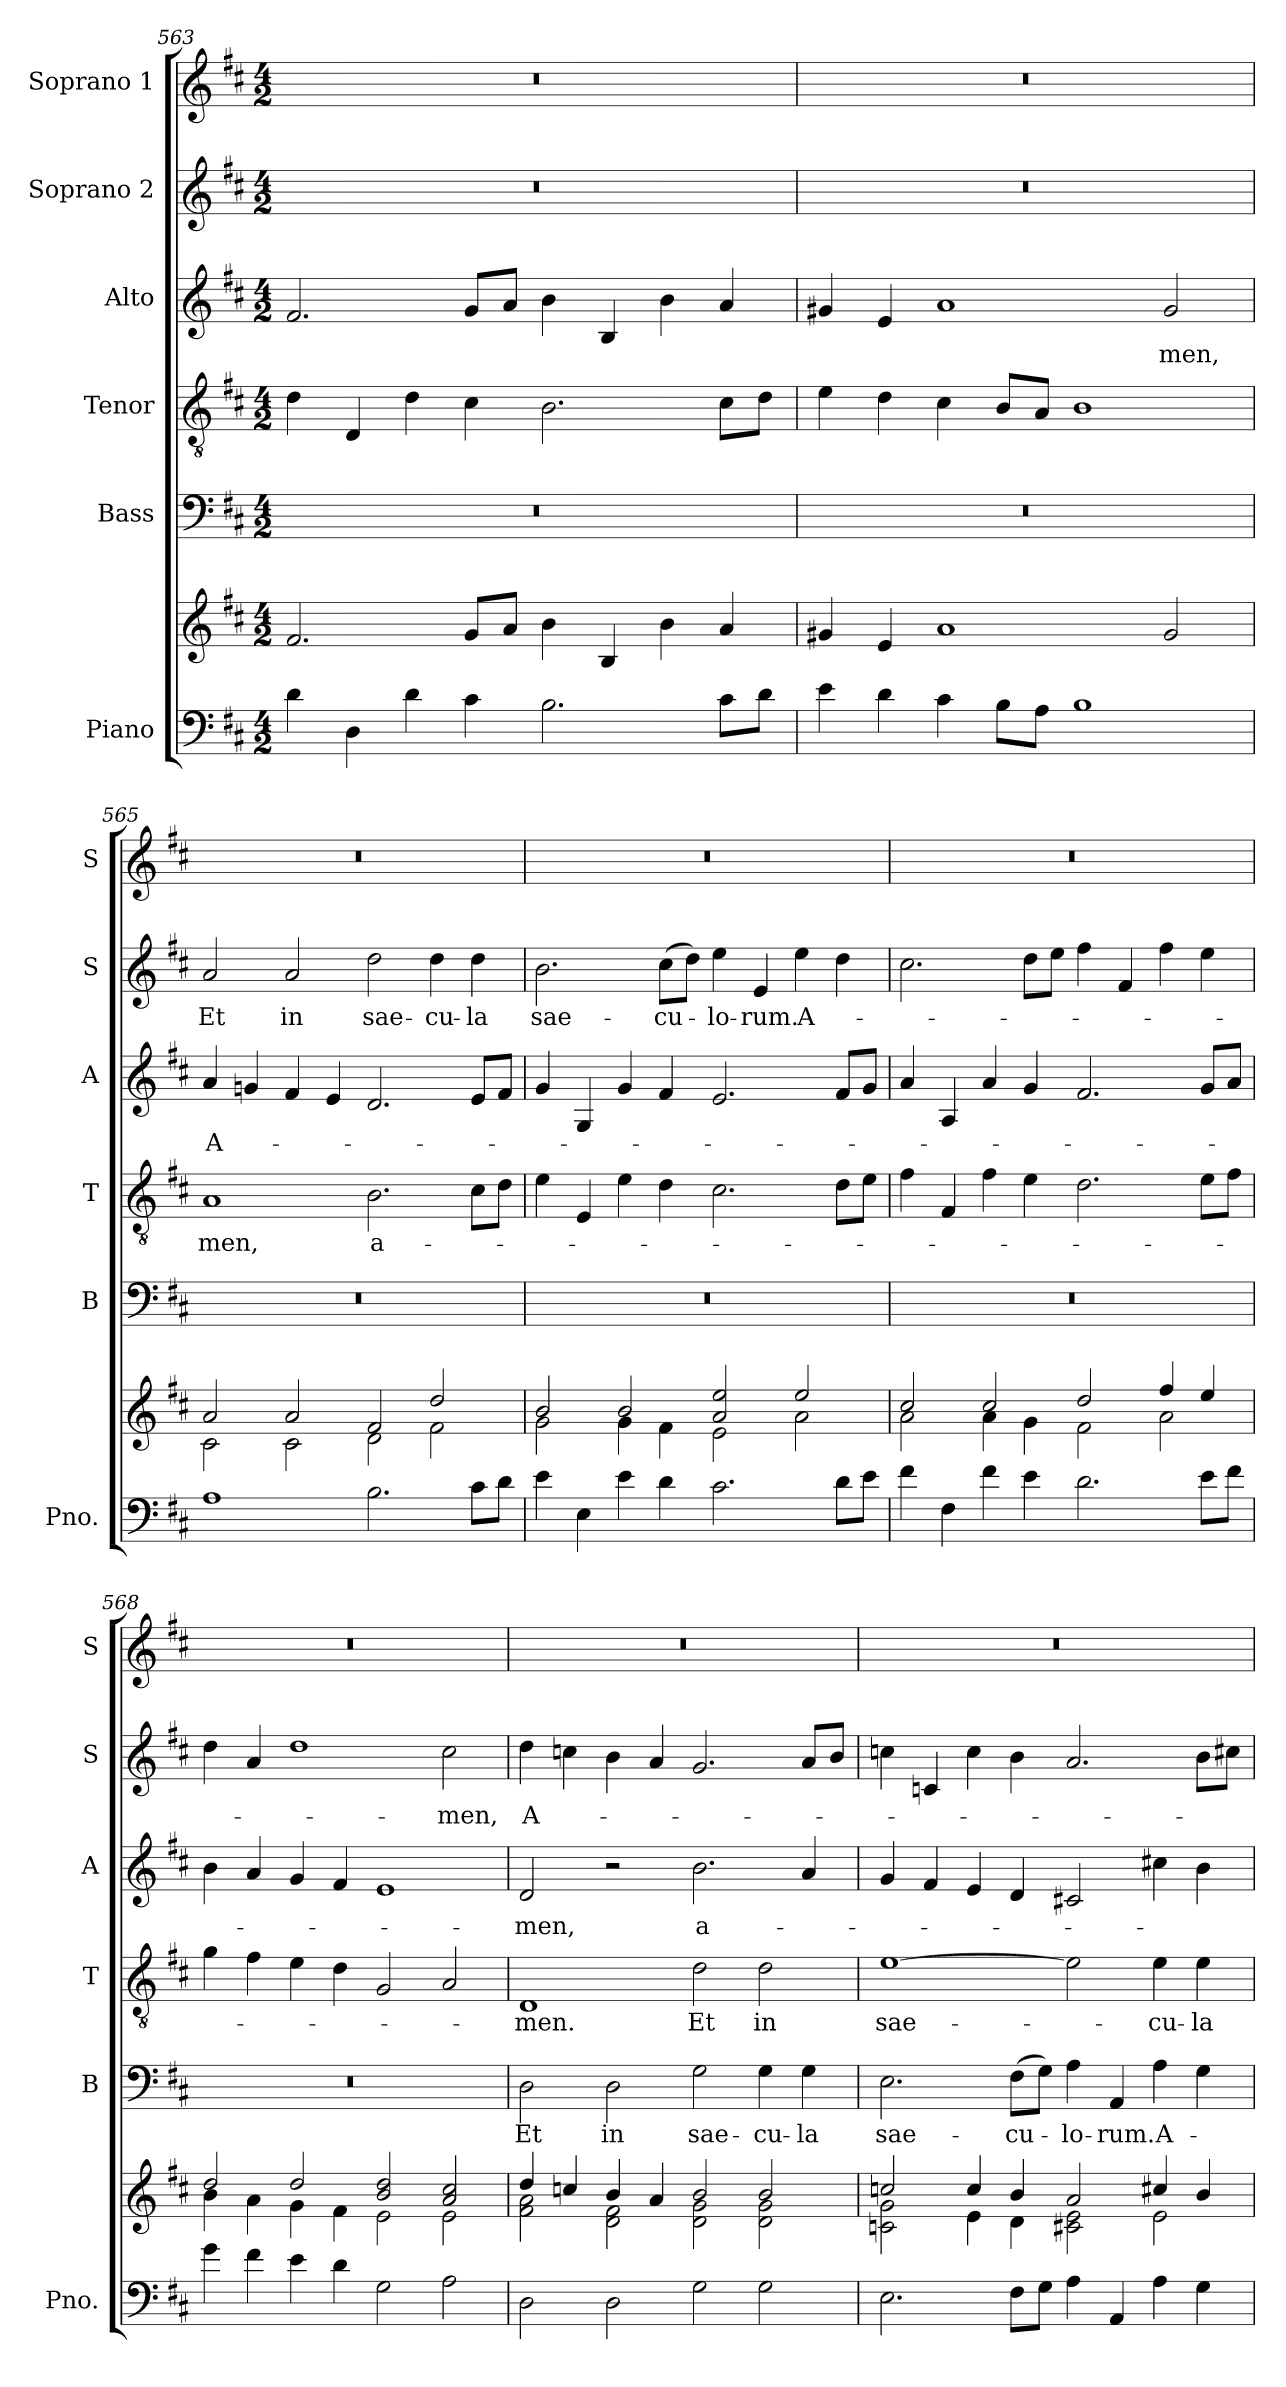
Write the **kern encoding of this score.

**kern	**kern	**kern	**text	**kern	**text	**kern	**text	**kern	**text	**kern
*part6	*part6	*part5	*part5	*part4	*part4	*part3	*part3	*part2	*part2	*part1
*staff7	*staff6	*staff5	*staff5	*staff4	*staff4	*staff3	*staff3	*staff2	*staff2	*staff1
*I"Piano	*	*I"Bass	*	*I"Tenor	*	*I"Alto	*	*I"Soprano 2	*	*I"Soprano 1
*I'Pno.	*	*I'B	*	*I'T	*	*I'A	*	*I'S	*	*I'S
*clefF4	*clefG2	*clefF4	*	*clefGv2	*	*clefG2	*	*clefG2	*	*clefG2
*k[f#c#]	*k[f#c#]	*k[f#c#]	*	*k[f#c#]	*	*k[f#c#]	*	*k[f#c#]	*	*k[f#c#]
*D:	*D:	*D:	*	*D:	*	*D:	*	*D:	*	*D:
*M4/2	*M4/2	*M4/2	*	*M4/2	*	*M4/2	*	*M4/2	*	*M4/2
=563	=563	=563	=563	=563	=563	=563	=563	=563	=563	=563
4d\	2.f#/	0r	.	4d\	.	2.f#/	.	0r	.	0r
4D\	.	.	.	4D/	.	.	.	.	.	.
4d\	.	.	.	4d\	.	.	.	.	.	.
4c#\	8g/L	.	.	4c#\	.	8g/L	.	.	.	.
.	8a/J	.	.	.	.	8a/J	.	.	.	.
2.B\	4b\	.	.	2.B\	.	4b\	.	.	.	.
.	4B/	.	.	.	.	4B/	.	.	.	.
.	4b\	.	.	.	.	4b\	.	.	.	.
8c#\L	4a/	.	.	8c#\L	.	4a/	.	.	.	.
8d\J	.	.	.	8d\J	.	.	.	.	.	.
=564	=564	=564	=564	=564	=564	=564	=564	=564	=564	=564
4e\	4g#X/	0r	.	4e\	.	4g#X/	.	0r	.	0r
4d\	4e/	.	.	4d\	.	4e/	.	.	.	.
4c#\	1a	.	.	4c#\	.	1a	.	.	.	.
8B\L	.	.	.	8B/L	.	.	.	.	.	.
8A\J	.	.	.	8A/J	.	.	.	.	.	.
1B	.	.	.	1B	.	.	.	.	.	.
!	!	!	!	!	!	!	!LO:LY:b	!	!	!
.	2g#/	.	.	.	.	2g#/	-men,	.	.	.
!!LO:PB:g=z
=565	=565	=565	=565	=565	=565	=565	=565	=565	=565	=565
*	*^	*	*	*	*	*	*	*	*	*
!	!	!	!	!	!	!LO:LY:b	!	!LO:LY:b	!	!LO:LY:b	!
1A	2a/	2c#\	0r	.	1A	-men,	4a/	A-	2a/	Et	0r
.	.	.	.	.	.	.	4gn/	.	.	.	.
!	!	!	!	!	!	!	!	!	!	!LO:LY:b	!
.	2a/	2c#\	.	.	.	.	4f#/	.	2a/	in	.
.	.	.	.	.	.	.	4e/	.	.	.	.
!	!	!	!	!	!	!LO:LY:b	!	!	!	!LO:LY:b	!
2.B\	2f#/	2d\	.	.	2.B\	a-	2.d/	.	2dd\	sae-	.
!	!	!	!	!	!	!	!	!	!	!LO:LY:b	!
.	2dd/	2f#\	.	.	.	.	.	.	4dd\	-cu-	.
!	!	!	!	!	!	!	!	!	!	!LO:LY:b	!
8c#\L	.	.	.	.	8c#\L	.	8e/L	.	4dd\	-la	.
8d\J	.	.	.	.	8d\J	.	8f#/J	.	.	.	.
=566	=566	=566	=566	=566	=566	=566	=566	=566	=566	=566	=566
!	!	!	!	!	!	!	!	!	!	!LO:LY:b	!
4e\	2b/	2g\	0r	.	4e\	.	4g/	.	2.b\	sae-	0r
4E\	.	.	.	.	4E/	.	4G/	.	.	.	.
4e\	2b/	4g\	.	.	4e\	.	4g/	.	.	.	.
!	!	!	!	!	!	!	!	!	!	!LO:LY:b	!
4d\	.	4f#\	.	.	4d\	.	4f#/	.	(8cc#\L	-cu-	.
.	.	.	.	.	.	.	.	.	8dd\J)	.	.
!	!	!	!	!	!	!	!	!	!	!LO:LY:b	!
2.c#\	2a/ 2ee/	2e\	.	.	2.c#\	.	2.e/	.	4ee\	-lo-	.
!	!	!	!	!	!	!	!	!	!	!LO:LY:b	!
.	.	.	.	.	.	.	.	.	4e/	-rum.	.
!	!	!	!	!	!	!	!	!	!	!LO:LY:b	!
.	2ee/	2a\	.	.	.	.	.	.	4ee\	A-	.
8d\L	.	.	.	.	8d\L	.	8f#/L	.	4dd\	.	.
8e\J	.	.	.	.	8e\J	.	8g/J	.	.	.	.
=567	=567	=567	=567	=567	=567	=567	=567	=567	=567	=567	=567
4f#\	2cc#/	2a\	0r	.	4f#\	.	4a/	.	2.cc#\	.	0r
4F#\	.	.	.	.	4F#/	.	4A/	.	.	.	.
4f#\	2cc#/	4a\	.	.	4f#\	.	4a/	.	.	.	.
4e\	.	4g\	.	.	4e\	.	4g/	.	8dd\L	.	.
.	.	.	.	.	.	.	.	.	8ee\J	.	.
2.d\	2dd/	2f#\	.	.	2.d\	.	2.f#/	.	4ff#\	.	.
.	.	.	.	.	.	.	.	.	4f#/	.	.
.	4ff#/	2a\	.	.	.	.	.	.	4ff#\	.	.
8e\L	4ee/	.	.	.	8e\L	.	8g/L	.	4ee\	.	.
8f#\J	.	.	.	.	8f#\J	.	8a/J	.	.	.	.
=568	=568	=568	=568	=568	=568	=568	=568	=568	=568	=568	=568
4g\	2dd/	4b\	0r	.	4g\	.	4b\	.	4dd\	.	0r
4f#\	.	4a\	.	.	4f#\	.	4a/	.	4a/	.	.
4e\	2dd/	4g\	.	.	4e\	.	4g/	.	1dd	.	.
4d\	.	4f#\	.	.	4d\	.	4f#/	.	.	.	.
2G\	2b/ 2dd/	2e\	.	.	2G/	.	1e	.	.	.	.
!	!	!	!	!	!	!	!	!	!	!LO:LY:b	!
2A\	2a/ 2cc#/	2e\	.	.	2A/	.	.	.	2cc#\	-men,	.
!!LO:LB:g=z
=569	=569	=569	=569	=569	=569	=569	=569	=569	=569	=569	=569
!	!	!	!	!LO:LY:b	!	!LO:LY:b	!	!LO:LY:b	!	!LO:LY:b	!
2D\	4dd/	2f#\ 2a\	2D\	Et	1D	-men.	2d/	-men,	4dd\	A-	0r
.	4ccn/	.	.	.	.	.	.	.	4ccn\	.	.
!	!	!	!	!LO:LY:b	!	!	!	!	!	!	!
2D\	4b/	2d\ 2f#\	2D\	in	.	.	2r	.	4b\	.	.
.	4a/	.	.	.	.	.	.	.	4a/	.	.
!	!	!	!	!LO:LY:b	!	!LO:LY:b	!	!LO:LY:b	!	!	!
2G\	2b/	2d\ 2g\	2G\	sae-	2d\	Et	2.b\	a-	2.g/	.	.
!	!	!	!	!LO:LY:b	!	!LO:LY:b	!	!	!	!	!
2G\	2b/	2d\ 2g\	4G\	-cu-	2d\	in	.	.	.	.	.
!	!	!	!	!LO:LY:b	!	!	!	!	!	!	!
.	.	.	4G\	-la	.	.	4a/	.	8a/L	.	.
.	.	.	.	.	.	.	.	.	8b/J	.	.
=570	=570	=570	=570	=570	=570	=570	=570	=570	=570	=570	=570
!	!	!	!	!LO:LY:b	!	!LO:LY:b	!	!	!	!	!
2.E\	2ccn/	2cn\ 2g\	2.E\	sae-	[1e	sae-	4g/	.	4ccn\	.	0r
.	.	.	.	.	.	.	4f#/	.	4cn/	.	.
.	4cc/	4e\	.	.	.	.	4e/	.	4cc\	.	.
!	!	!	!	!LO:LY:b	!	!	!	!	!	!	!
8F#\L	4b/	4d\	(8F#\L	-cu-	.	.	4d/	.	4b\	.	.
8G\J	.	.	8G\J)	.	.	.	.	.	.	.	.
!	!	!	!	!LO:LY:b	!	!	!	!	!	!	!
4A\	2a/	2c#X\ 2e\	4A\	-lo-	2e\]	.	2c#X/	.	2.a/	.	.
!	!	!	!	!LO:LY:b	!	!	!	!	!	!	!
4AA/	.	.	4AA/	-rum.	.	.	.	.	.	.	.
!	!	!	!	!LO:LY:b	!	!LO:LY:b	!	!	!	!	!
4A\	4cc#X/	2e\	4A\	A-	4e\	-cu-	4cc#X\	.	.	.	.
!	!	!	!	!	!	!LO:LY:b	!	!	!	!	!
4G\	4b/	.	4G\	.	4e\	-la	4b\	.	8b\L	.	.
.	.	.	.	.	.	.	.	.	8cc#X\J	.	.
*	*v	*v	*	*	*	*	*	*	*	*	*
=	=	=	=	=	=	=	=	=	=	=
*-	*-	*-	*-	*-	*-	*-	*-	*-	*-	*-
